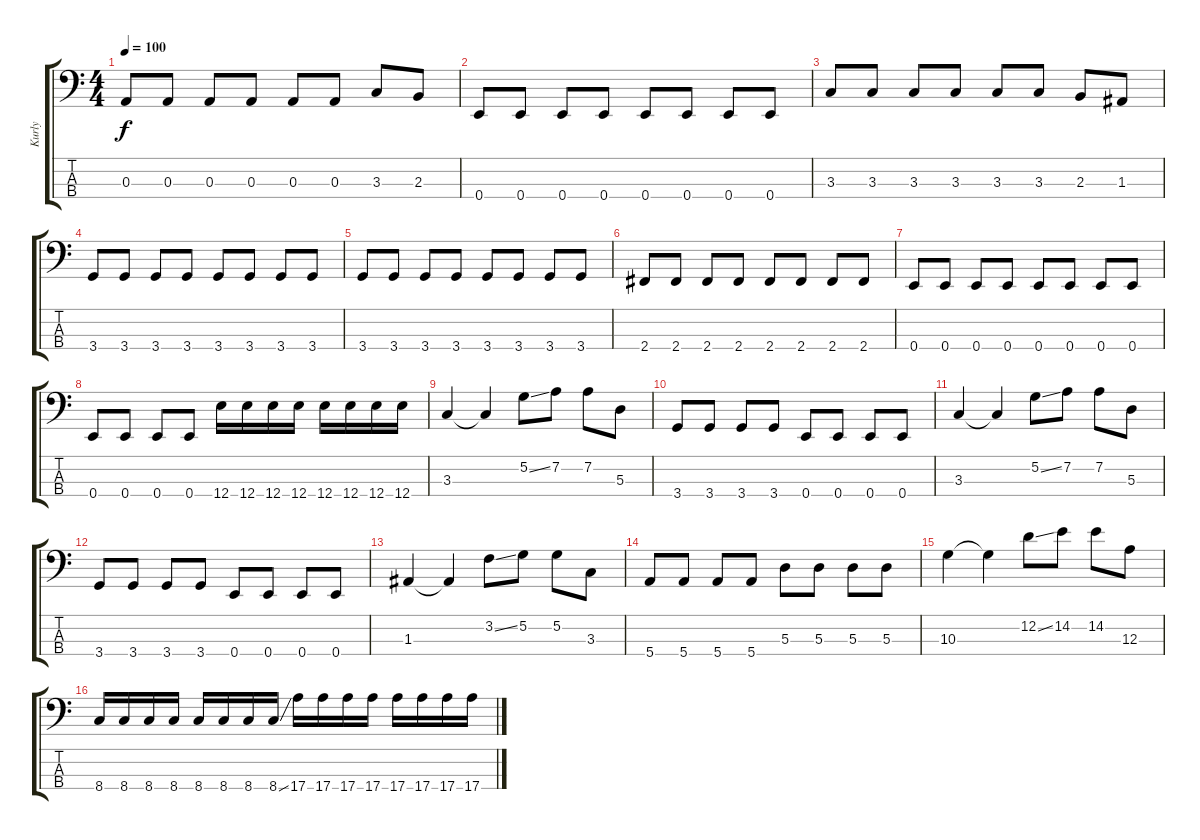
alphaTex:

\track ("Kurly" "Kurly") {instrument electricbassfinger}
\staff {score tabs}
\tuning (G2 D2 A1 E1) {hide}
\ts (4 4)
\tempo 100
\clef f4
\ks c
0.3.8{dy f} 0.3.8 0.3.8 0.3.8 0.3.8 0.3.8 3.3.8 2.3.8 |
0.4.8 0.4.8 0.4.8 0.4.8 0.4.8 0.4.8 0.4.8 0.4.8 |
3.3.8 3.3.8 3.3.8 3.3.8 3.3.8 3.3.8 2.3.8 1.3.8 |
3.4.8 3.4.8 3.4.8 3.4.8 3.4.8 3.4.8 3.4.8 3.4.8 |
3.4.8 3.4.8 3.4.8 3.4.8 3.4.8 3.4.8 3.4.8 3.4.8 |
2.4.8 2.4.8 2.4.8 2.4.8 2.4.8 2.4.8 2.4.8 2.4.8 |
0.4.8 0.4.8 0.4.8 0.4.8 0.4.8 0.4.8 0.4.8 0.4.8 |
0.4.8 0.4.8 0.4.8 0.4.8 12.4.16 12.4.16 12.4.16 12.4.16 12.4.16 12.4.16 12.4.16 12.4.16 |
3.3.4 3.3{t}.4 5.2{ss}.8 7.2.8 7.2.8 5.3.8 |
3.4.8 3.4.8 3.4.8 3.4.8 0.4.8 0.4.8 0.4.8 0.4.8 |
3.3.4 3.3{t}.4 5.2{ss}.8 7.2.8 7.2.8 5.3.8 |
3.4.8 3.4.8 3.4.8 3.4.8 0.4.8 0.4.8 0.4.8 0.4.8 |
1.3.4 1.3{t}.4 3.2{ss}.8 5.2.8 5.2.8 3.3.8 |
5.4.8 5.4.8 5.4.8 5.4.8 5.3.8 5.3.8 5.3.8 5.3.8 |
10.3.4 10.3{t}.4 12.2{ss}.8 14.2.8 14.2.8 12.3.8 |
8.4.16 8.4.16 8.4.16 8.4.16 8.4.16 8.4.16 8.4.16 8.4{ss}.16 17.4.16 17.4.16 17.4.16 17.4.16 17.4.16 17.4.16 17.4.16 17.4.16
